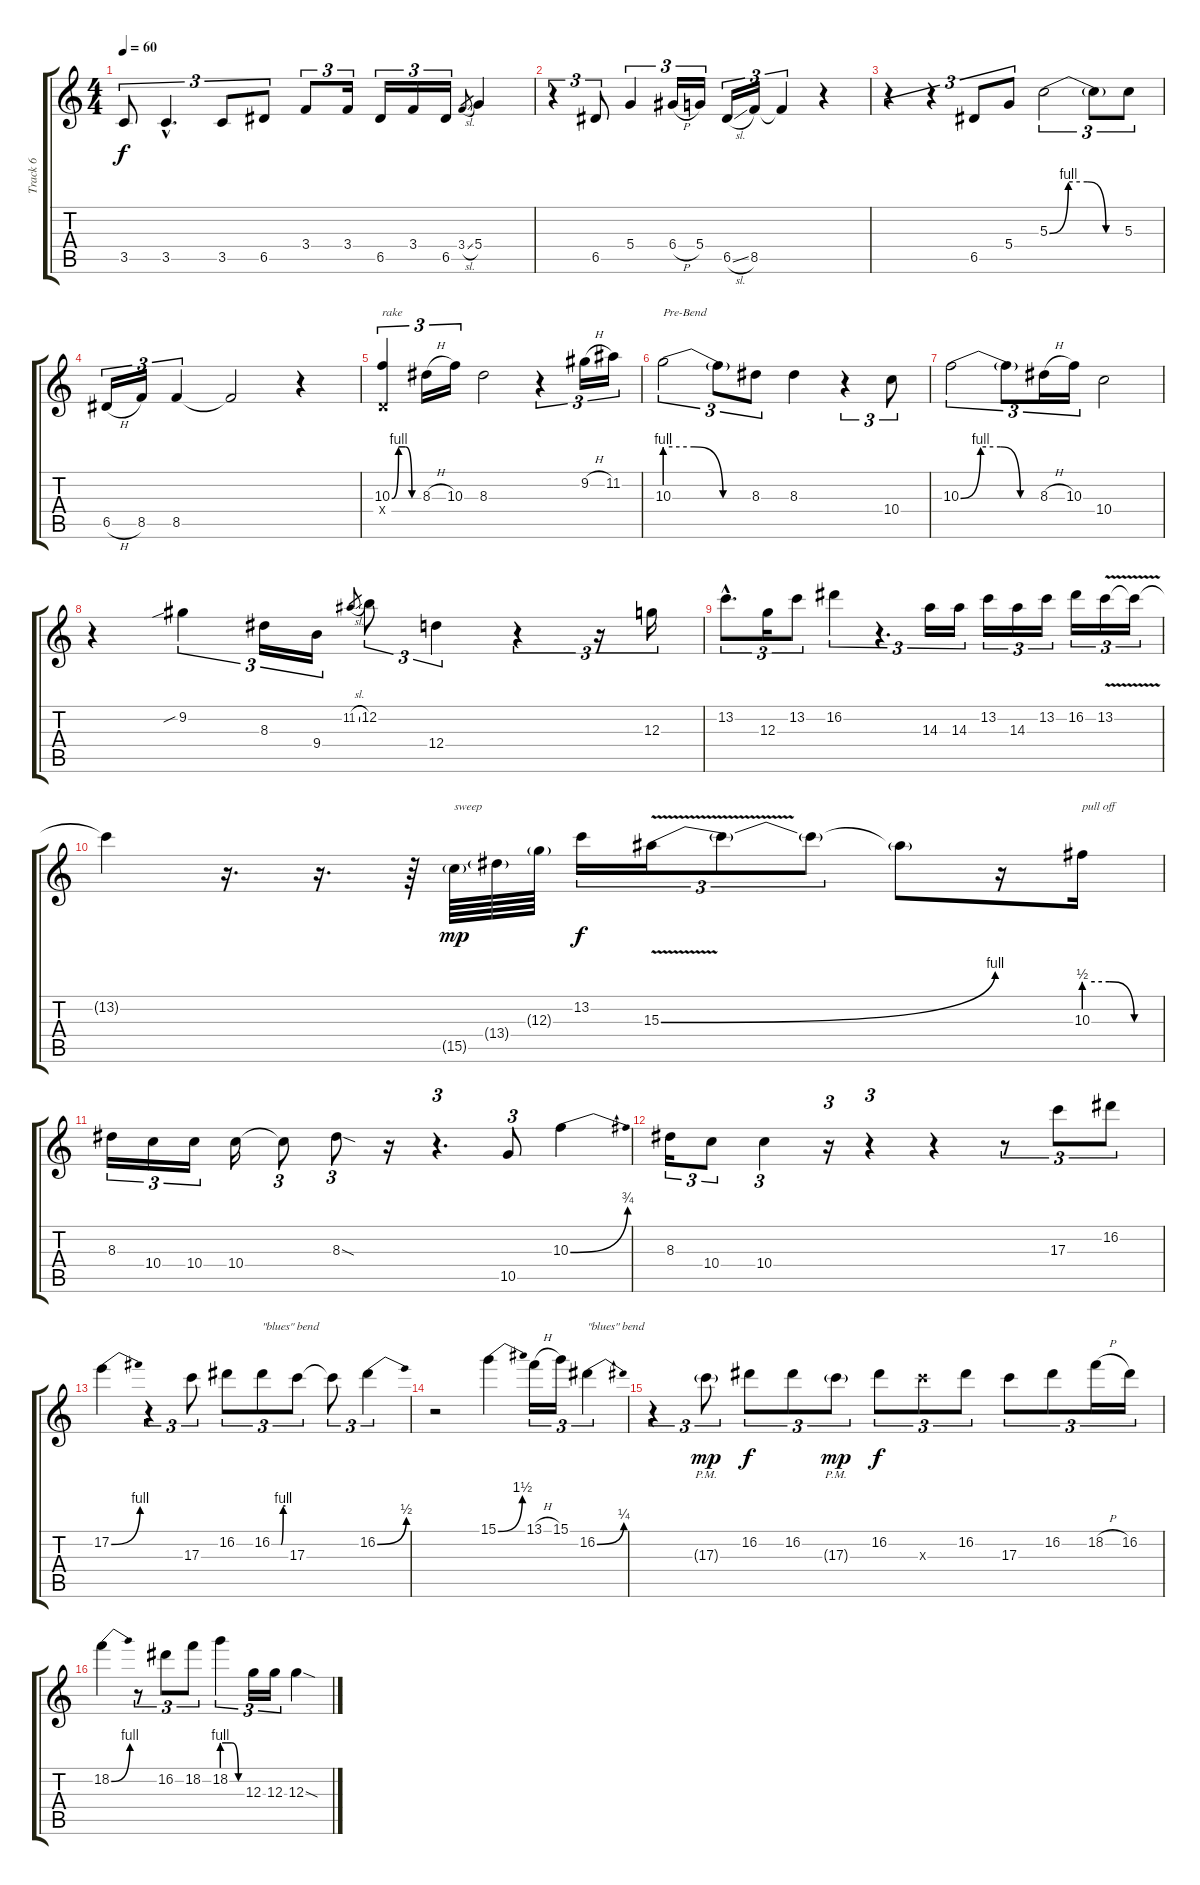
\track ("Track 6" "Track 6") {instrument electricguitarclean}
\staff {score tabs}
\tuning (E4 B3 G3 D3 A2 E2) {hide}
\ts (4 4)
\tempo 60
\clef g2
\ks c
3.5.8{tu (3 2) dy f} 3.5{hac}.4{d tu (3 2)} 3.5.8{tu (3 2)} 6.5.8{tu (3 2)} 3.4.8{tu (3 2)} 3.4.16{tu (3 2)} 6.5.16{tu (3 2)} 3.4.16{tu (3 2)} 6.5.16{tu (3 2)} 3.4{sl}.8{gr} 5.4.4 |
r.4{tu (3 2)} 6.5.8{tu (3 2)} 5.4.4{tu (3 2)} 6.4{h}.16{tu (3 2)} 5.4.16{tu (3 2)} 6.5{sl}.16{tu (3 2)} 8.5.16{tu (3 2)} 8.5{t}.4{tu (3 2)} r.4 |
r.4{tu (3 2)} r.4{tu (3 2)} 6.5.8{tu (3 2)} 5.4.8{tu (3 2)} 5.3{be (custom 0 0 15 4 30 4 45 0 60 0)}.2{tu (3 2)} 5.3{t}.8{tu (3 2)} 5.3.8{tu (3 2)} |
6.5{h}.16{tu (3 2)} 8.5.16{tu (3 2)} 8.5.4{tu (3 2)} 8.5{t}.2 r.4 |
(10.3{be (custom 0 0 15 4 30 4 45 0 60 0)} 0.4{x}).4{tu (3 2) txt "rake"} 8.3{h}.16{tu (3 2)} 10.3.16{tu (3 2)} 8.3.2 r.4{tu (3 2)} 9.2{h}.16{tu (3 2)} 11.2.16{tu (3 2)} |
10.3{be (custom 0 4 20 4 40 0 60 0)}.2{tu (3 2) txt "Pre-Bend"} 10.3{t}.8{tu (3 2)} 8.3.8{tu (3 2)} 8.3.4 r.4{tu (3 2)} 10.4.8{tu (3 2)} |
10.3{be (custom 0 0 15 4 30 4 45 0 60 0)}.2{tu (3 2)} 10.3{t}.8{tu (3 2)} 8.3{h}.16{tu (3 2)} 10.3.16{tu (3 2)} 10.4.2 |
r.4 9.2{sib}.4{tu (3 2)} 8.3.16{tu (3 2)} 9.4.16{tu (3 2)} 11.2{sl}.8{gr} 12.2.8{tu (3 2)} 12.4.4{tu (3 2)} r.4{tu (3 2)} r.16{tu (3 2)} 12.3.16{tu (3 2) instrument electricguitarjazz} |
13.2{hac}.8{d tu (3 2)} 12.3.16{tu (3 2)} 13.2.8{tu (3 2)} 16.2.4{tu (3 2)} r.4{d tu (3 2)} 14.3.16{tu (3 2)} 14.3.16{tu (3 2)} 13.2.16{tu (3 2)} 14.3.16{tu (3 2)} 13.2.16{tu (3 2)} 16.2.16{tu (3 2)} 13.2{v}.16{tu (3 2)} 13.2{t}.16{tu (3 2)} |
13.2{t}.4 r.16{d} r.16{d} r.64 15.5{g}.64{txt "sweep" dy mp} 13.4{g}.64 12.3{g}.64 13.2.16{tu (3 2) dy f} 15.3{be (bend 0 0 60 4) v}.16{tu (3 2)} 15.3{t}.8{tu (3 2)} 15.3{t}.8{tu (3 2)} 15.3{t}.8 r.16 10.3{be (custom 0 2 20 2 40 0 60 0)}.16{txt "pull off"} |
8.3.16{tu (3 2)} 10.4.16{tu (3 2)} 10.4.16{tu (3 2)} 10.4.16 10.4{t}.8{tu (3 2)} 8.3{sod}.8{tu (3 2)} r.16 r.4{d tu (3 2)} 10.5.8{tu (3 2)} 10.3{be (bend 0 0 60 3)}.4 |
8.3.16{tu (3 2)} 10.4.8{tu (3 2)} 10.4.4{tu (3 2)} r.16{tu (3 2)} r.4{tu (3 2)} r.4 r.8{tu (3 2)} 17.3.8{tu (3 2)} 16.2.8{tu (3 2)} |
17.2{be (bend 0 0 60 4)}.4 r.4{tu (3 2)} 17.3.8{tu (3 2)} 16.2.8{tu (3 2)} 16.2{be (custom 0 0 30 0 40 0 50 4 60 4)}.8{tu (3 2) txt "\"blues\" bend"} 17.3.8{tu (3 2)} 17.3{t}.8{tu (3 2)} 16.2{be (bend 0 0 60 2)}.4{tu (3 2)} |
r.2 15.1{be (bend 0 0 60 6)}.4 13.1{h}.16{tu (3 2)} 15.1.16{tu (3 2)} 16.2{be (bend 0 0 60 1)}.4{tu (3 2) txt "\"blues\" bend"} |
r.4{tu (3 2)} 17.3{g pm}.8{tu (3 2) dy mp} 16.2.8{tu (3 2) dy f} 16.2.8{tu (3 2)} 17.3{g pm}.8{tu (3 2) dy mp} 16.2.8{tu (3 2) dy f} 17.3{x}.8{tu (3 2)} 16.2.8{tu (3 2)} 17.3.8{tu (3 2)} 16.2.8{tu (3 2)} 18.2{h}.16{tu (3 2)} 16.2.16{tu (3 2)} |
18.2{be (bend 0 0 60 4)}.4 r.8{tu (3 2)} 16.2.8{tu (3 2)} 18.2.8{tu (3 2)} 18.2{be (custom 0 4 12 4 30 4 50 0 60 0)}.4{tu (3 2)} 12.3.16{tu (3 2)} 12.3.16{tu (3 2)} 12.3{sod}.4
